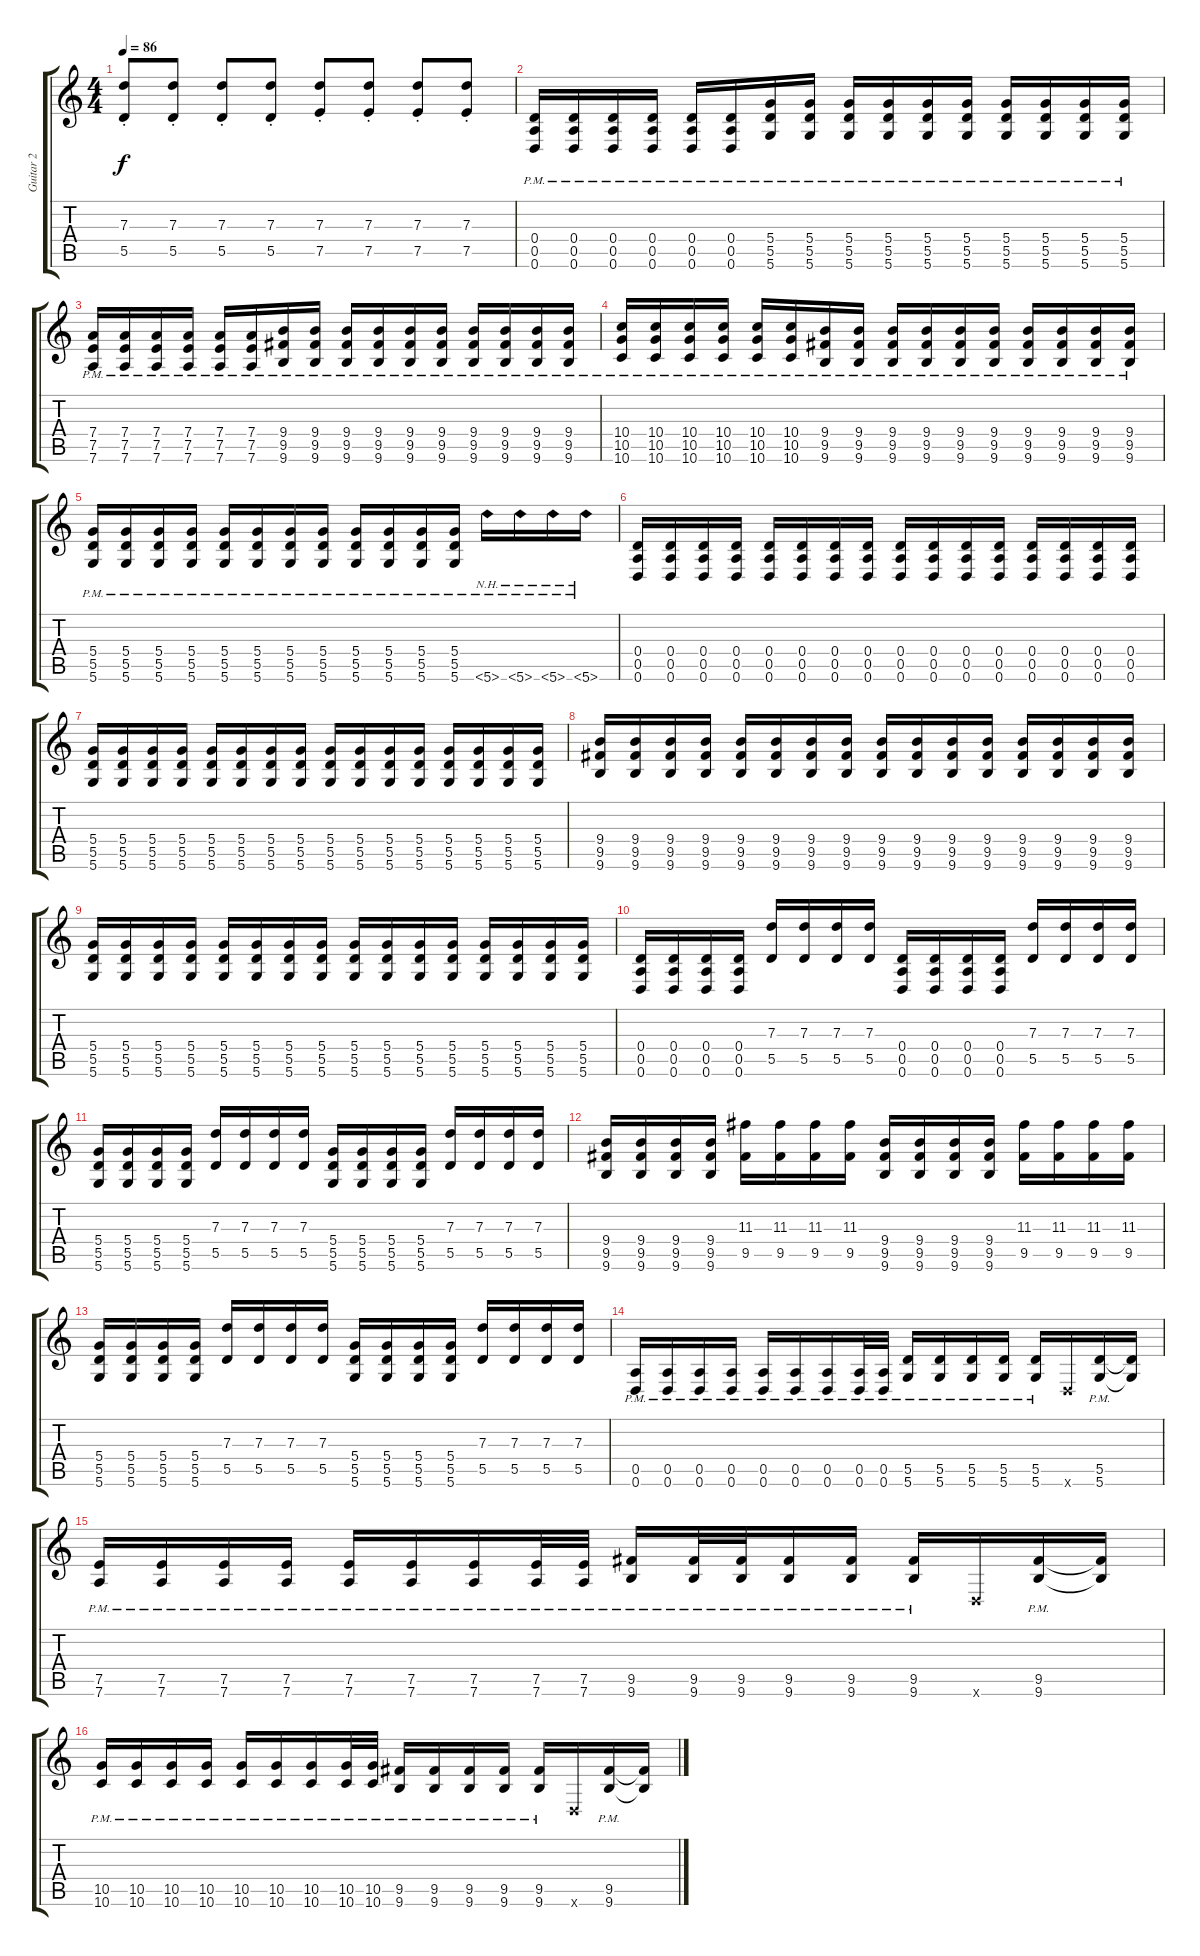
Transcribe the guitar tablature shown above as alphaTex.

\track ("Guitar 2" "Guitar 2") {instrument distortionguitar}
\staff {score tabs}
\tuning (E4 B3 G3 D3 A2 D2) {hide}
\ts (4 4)
\tempo 86
\clef g2
\ks c
(7.3{st} 5.5{st}).8{dy f} (7.3{st} 5.5{st}).8 (7.3{st} 5.5{st}).8 (7.3{st} 5.5{st}).8 (7.3{st} 7.5{st}).8 (7.3{st} 7.5{st}).8 (7.3{st} 7.5{st}).8 (7.3{st} 7.5{st}).8 |
(0.4{pm} 0.5{pm} 0.6{pm}).16{instrument acousticguitarnylon} (0.4{pm} 0.5{pm} 0.6{pm}).16 (0.4{pm} 0.5{pm} 0.6{pm}).16 (0.4{pm} 0.5{pm} 0.6{pm}).16 (0.4{pm} 0.5{pm} 0.6{pm}).16 (0.4{pm} 0.5{pm} 0.6{pm}).16 (5.4{pm} 5.5{pm} 5.6{pm}).16 (5.4{pm} 5.5{pm} 5.6{pm}).16 (5.4{pm} 5.5{pm} 5.6{pm}).16 (5.4{pm} 5.5{pm} 5.6{pm}).16 (5.4{pm} 5.5{pm} 5.6{pm}).16 (5.4{pm} 5.5{pm} 5.6{pm}).16 (5.4{pm} 5.5{pm} 5.6{pm}).16 (5.4{pm} 5.5{pm} 5.6{pm}).16 (5.4{pm} 5.5{pm} 5.6{pm}).16 (5.4{pm} 5.5{pm} 5.6{pm}).16 |
(7.4{pm} 7.5{pm} 7.6{pm}).16 (7.4{pm} 7.5{pm} 7.6{pm}).16 (7.4{pm} 7.5{pm} 7.6{pm}).16 (7.4{pm} 7.5{pm} 7.6{pm}).16 (7.4{pm} 7.5{pm} 7.6{pm}).16 (7.4{pm} 7.5{pm} 7.6{pm}).16 (9.4{pm} 9.5{pm} 9.6{pm}).16 (9.4{pm} 9.5{pm} 9.6{pm}).16 (9.4{pm} 9.5{pm} 9.6{pm}).16 (9.4{pm} 9.5{pm} 9.6{pm}).16 (9.4{pm} 9.5{pm} 9.6{pm}).16 (9.4{pm} 9.5{pm} 9.6{pm}).16 (9.4{pm} 9.5{pm} 9.6{pm}).16 (9.4{pm} 9.5{pm} 9.6{pm}).16 (9.4{pm} 9.5{pm} 9.6{pm}).16 (9.4{pm} 9.5{pm} 9.6{pm}).16 |
(10.4{pm} 10.5{pm} 10.6{pm}).16 (10.4{pm} 10.5{pm} 10.6{pm}).16 (10.4{pm} 10.5{pm} 10.6{pm}).16 (10.4{pm} 10.5{pm} 10.6{pm}).16 (10.4{pm} 10.5{pm} 10.6{pm}).16 (10.4{pm} 10.5{pm} 10.6{pm}).16 (9.4{pm} 9.5{pm} 9.6{pm}).16 (9.4{pm} 9.5{pm} 9.6{pm}).16 (9.4{pm} 9.5{pm} 9.6{pm}).16 (9.4{pm} 9.5{pm} 9.6{pm}).16 (9.4{pm} 9.5{pm} 9.6{pm}).16 (9.4{pm} 9.5{pm} 9.6{pm}).16 (9.4{pm} 9.5{pm} 9.6{pm}).16 (9.4{pm} 9.5{pm} 9.6{pm}).16 (9.4{pm} 9.5{pm} 9.6{pm}).16 (9.4{pm} 9.5{pm} 9.6{pm}).16 |
(5.4{pm} 5.5{pm} 5.6{pm}).16 (5.4{pm} 5.5{pm} 5.6{pm}).16 (5.4{pm} 5.5{pm} 5.6{pm}).16 (5.4{pm} 5.5{pm} 5.6{pm}).16 (5.4{pm} 5.5{pm} 5.6{pm}).16 (5.4{pm} 5.5{pm} 5.6{pm}).16 (5.4{pm} 5.5{pm} 5.6{pm}).16 (5.4{pm} 5.5{pm} 5.6{pm}).16 (5.4{pm} 5.5{pm} 5.6{pm}).16 (5.4{pm} 5.5{pm} 5.6{pm}).16 (5.4{pm} 5.5{pm} 5.6{pm}).16 (5.4{pm} 5.5{pm} 5.6{pm}).16 5.6{nh pm}.16{instrument distortionguitar} 5.6{nh pm}.16 5.6{nh pm}.16 5.6{nh pm}.16 |
(0.4 0.5 0.6).16 (0.4 0.5 0.6).16 (0.4 0.5 0.6).16 (0.4 0.5 0.6).16 (0.4 0.5 0.6).16 (0.4 0.5 0.6).16 (0.4 0.5 0.6).16 (0.4 0.5 0.6).16 (0.4 0.5 0.6).16 (0.4 0.5 0.6).16 (0.4 0.5 0.6).16 (0.4 0.5 0.6).16 (0.4 0.5 0.6).16 (0.4 0.5 0.6).16 (0.4 0.5 0.6).16 (0.4 0.5 0.6).16 |
(5.4 5.5 5.6).16 (5.4 5.5 5.6).16 (5.4 5.5 5.6).16 (5.4 5.5 5.6).16 (5.4 5.5 5.6).16 (5.4 5.5 5.6).16 (5.4 5.5 5.6).16 (5.4 5.5 5.6).16 (5.4 5.5 5.6).16 (5.4 5.5 5.6).16 (5.4 5.5 5.6).16 (5.4 5.5 5.6).16 (5.4 5.5 5.6).16 (5.4 5.5 5.6).16 (5.4 5.5 5.6).16 (5.4 5.5 5.6).16 |
(9.4 9.5 9.6).16 (9.4 9.5 9.6).16 (9.4 9.5 9.6).16 (9.4 9.5 9.6).16 (9.4 9.5 9.6).16 (9.4 9.5 9.6).16 (9.4 9.5 9.6).16 (9.4 9.5 9.6).16 (9.4 9.5 9.6).16 (9.4 9.5 9.6).16 (9.4 9.5 9.6).16 (9.4 9.5 9.6).16 (9.4 9.5 9.6).16 (9.4 9.5 9.6).16 (9.4 9.5 9.6).16 (9.4 9.5 9.6).16 |
(5.4 5.5 5.6).16 (5.4 5.5 5.6).16 (5.4 5.5 5.6).16 (5.4 5.5 5.6).16 (5.4 5.5 5.6).16 (5.4 5.5 5.6).16 (5.4 5.5 5.6).16 (5.4 5.5 5.6).16 (5.4 5.5 5.6).16 (5.4 5.5 5.6).16 (5.4 5.5 5.6).16 (5.4 5.5 5.6).16 (5.4 5.5 5.6).16 (5.4 5.5 5.6).16 (5.4 5.5 5.6).16 (5.4 5.5 5.6).16 |
(0.4 0.5 0.6).16 (0.4 0.5 0.6).16 (0.4 0.5 0.6).16 (0.4 0.5 0.6).16 (7.3 5.5).16 (7.3 5.5).16 (7.3 5.5).16 (7.3 5.5).16 (0.4 0.5 0.6).16 (0.4 0.5 0.6).16 (0.4 0.5 0.6).16 (0.4 0.5 0.6).16 (7.3 5.5).16 (7.3 5.5).16 (7.3 5.5).16 (7.3 5.5).16 |
(5.4 5.5 5.6).16 (5.4 5.5 5.6).16 (5.4 5.5 5.6).16 (5.4 5.5 5.6).16 (7.3 5.5).16 (7.3 5.5).16 (7.3 5.5).16 (7.3 5.5).16 (5.4 5.5 5.6).16 (5.4 5.5 5.6).16 (5.4 5.5 5.6).16 (5.4 5.5 5.6).16 (7.3 5.5).16 (7.3 5.5).16 (7.3 5.5).16 (7.3 5.5).16 |
(9.4 9.5 9.6).16 (9.4 9.5 9.6).16 (9.4 9.5 9.6).16 (9.4 9.5 9.6).16 (11.3 9.5).16 (11.3 9.5).16 (11.3 9.5).16 (11.3 9.5).16 (9.4 9.5 9.6).16 (9.4 9.5 9.6).16 (9.4 9.5 9.6).16 (9.4 9.5 9.6).16 (11.3 9.5).16 (11.3 9.5).16 (11.3 9.5).16 (11.3 9.5).16 |
(5.4 5.5 5.6).16 (5.4 5.5 5.6).16 (5.4 5.5 5.6).16 (5.4 5.5 5.6).16 (7.3 5.5).16 (7.3 5.5).16 (7.3 5.5).16 (7.3 5.5).16 (5.4 5.5 5.6).16 (5.4 5.5 5.6).16 (5.4 5.5 5.6).16 (5.4 5.5 5.6).16 (7.3 5.5).16 (7.3 5.5).16 (7.3 5.5).16 (7.3 5.5).16 |
(0.5{pm} 0.6{pm}).16 (0.5{pm} 0.6{pm}).16 (0.5{pm} 0.6{pm}).16 (0.5{pm} 0.6{pm}).16 (0.5{pm} 0.6{pm}).16 (0.5{pm} 0.6{pm}).16 (0.5{pm} 0.6{pm}).16 (0.5{pm} 0.6{pm}).32 (0.5{pm} 0.6{pm}).32 (5.5{pm} 5.6{pm}).16 (5.5{pm} 5.6{pm}).16 (5.5{pm} 5.6{pm}).16 (5.5{pm} 5.6{pm}).16 (5.5{pm} 5.6{pm}).16 0.6{x}.16 (5.5{pm} 5.6{pm}).16 (5.5{t} 5.6{t}).16 |
(7.5{pm} 7.6{pm}).16 (7.5{pm} 7.6{pm}).16 (7.5{pm} 7.6{pm}).16 (7.5{pm} 7.6{pm}).16 (7.5{pm} 7.6{pm}).16 (7.5{pm} 7.6{pm}).16 (7.5{pm} 7.6{pm}).16 (7.5{pm} 7.6{pm}).32 (7.5{pm} 7.6{pm}).32 (9.5{pm} 9.6{pm}).16 (9.5{pm} 9.6{pm}).32 (9.5{pm} 9.6{pm}).32 (9.5{pm} 9.6{pm}).16 (9.5{pm} 9.6{pm}).16 (9.5{pm} 9.6{pm}).16 0.6{x}.16 (9.5{pm} 9.6{pm}).16 (9.5{t} 9.6{t}).16 |
(10.5{pm} 10.6{pm}).16 (10.5{pm} 10.6{pm}).16 (10.5{pm} 10.6{pm}).16 (10.5{pm} 10.6{pm}).16 (10.5{pm} 10.6{pm}).16 (10.5{pm} 10.6{pm}).16 (10.5{pm} 10.6{pm}).16 (10.5{pm} 10.6{pm}).32 (10.5{pm} 10.6{pm}).32 (9.5{pm} 9.6{pm}).16 (9.5{pm} 9.6{pm}).16 (9.5{pm} 9.6{pm}).16 (9.5{pm} 9.6{pm}).16 (9.5{pm} 9.6{pm}).16 0.6{x}.16 (9.5{pm} 9.6{pm}).16 (9.5{t} 9.6{t}).16
